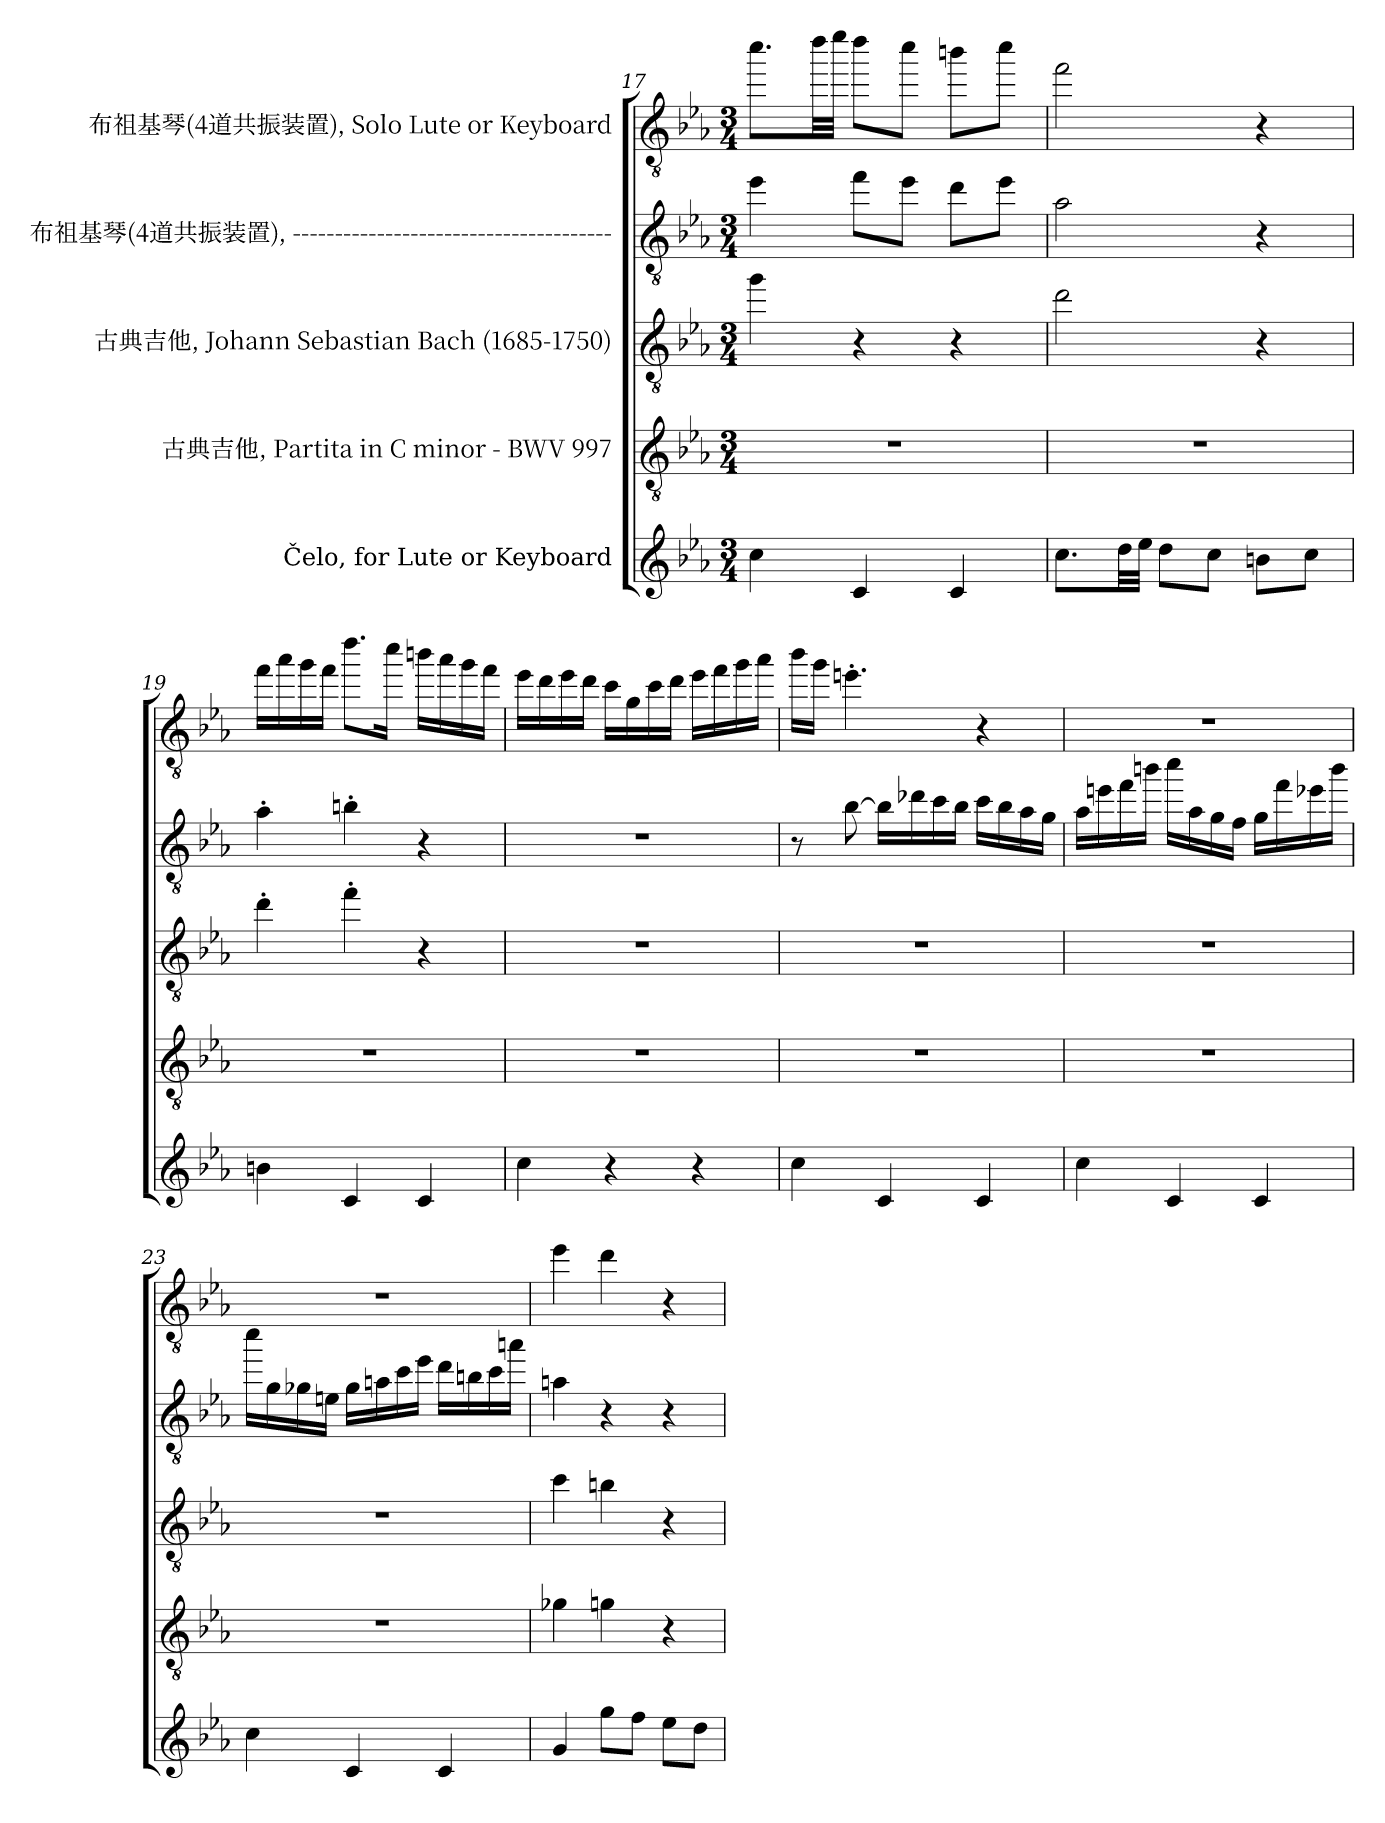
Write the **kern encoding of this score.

**kern	**kern	**kern	**kern	**kern
*part5	*part4	*part3	*part2	*part1
*staff5	*staff4	*staff3	*staff2	*staff1
*I"Čelo, for Lute or Keyboard	*I"古典吉他, Partita in C minor - BWV 997	*I"古典吉他, Johann Sebastian Bach  (1685-1750)	*I"布祖基琴(4道共振装置), --------------------------------------	*I"布祖基琴(4道共振装置), Solo Lute or Keyboard
!!LO:LB:g=z
*clefG2	*clefGv2	*clefGv2	*clefGv2	*clefGv2
*ITrd14c24	*	*	*	*
*k[b-e-a-]	*k[b-e-a-]	*k[b-e-a-]	*k[b-e-a-]	*k[b-e-a-]
*M3/4	*M3/4	*M3/4	*M3/4	*M3/4
=17	=17	=17	=17	=17
4C\	2.r	4gg\	4ee-\	8.ccc\L
.	.	.	.	32ddd\LL
.	.	.	.	32eee-\JJJ
4CC/	.	4r	8ff\L	8ddd\L
.	.	.	8ee-\J	8ccc\J
4CC/	.	4r	8dd\L	8bbn\L
.	.	.	8ee-\J	8ccc\J
=18	=18	=18	=18	=18
8.C\L	2.r	2dd\	2a-\	2ff\
32D\LL	.	.	.	.
32E-\JJJ	.	.	.	.
8D\L	.	.	.	.
8C\J	.	.	.	.
8BBn\L	.	4r	4r	4r
8C\J	.	.	.	.
=19	=19	=19	=19	=19
4BBn\	2.r	4dd'\	4a-'\	16ff\LL
.	.	.	.	16aa-\
.	.	.	.	16gg\
.	.	.	.	16ff\JJ
4CC/	.	4ff'\	4bn'\	8.ddd\L
.	.	.	.	16ccc\Jk
4CC/	.	4r	4r	16bbn\LL
.	.	.	.	16aa-\
.	.	.	.	16gg\
.	.	.	.	16ff\JJ
!!LO:PB:g=z
=20	=20	=20	=20	=20
4C\	2.r	2.r	2.r	16ee-\LL
.	.	.	.	16dd\
.	.	.	.	16ee-\
.	.	.	.	16dd\JJ
4r	.	.	.	16cc\LL
.	.	.	.	16g\
.	.	.	.	16cc\
.	.	.	.	16dd\JJ
4r	.	.	.	16ee-\LL
.	.	.	.	16ff\
.	.	.	.	16gg\
.	.	.	.	16aa-\JJ
=21	=21	=21	=21	=21
4C\	2.r	2.r	8r	16bb-\LL
.	.	.	.	16gg\JJ
.	.	.	[8b-\	4.een'\
4CC/	.	.	16b-\LL]	.
.	.	.	16dd-X\	.
.	.	.	16cc\	.
.	.	.	16b-\JJ	.
4CC/	.	.	16cc\LL	4r
.	.	.	16b-\	.
.	.	.	16a-\	.
.	.	.	16g\JJ	.
!!LO:LB:g=z
=22	=22	=22	=22	=22
4C\	2.r	2.r	16a-\LL	2.r
.	.	.	16een\	.
.	.	.	16ff\	.
.	.	.	16bbn\JJ	.
4CC/	.	.	16ccc\LL	.
.	.	.	16a-\	.
.	.	.	16g\	.
.	.	.	16f\JJ	.
4CC/	.	.	16g\LL	.
.	.	.	16ff\	.
.	.	.	16ee-X\	.
.	.	.	16bb\JJ	.
=23	=23	=23	=23	=23
4C\	2.r	2.r	16ccc\LL	2.r
.	.	.	16g\	.
.	.	.	16g-X\	.
.	.	.	16en\JJ	.
4CC/	.	.	16g-\LL	.
.	.	.	16an\	.
.	.	.	16cc\	.
.	.	.	16ee-\JJ	.
4CC/	.	.	16dd\LL	.
.	.	.	16bn\	.
.	.	.	16cc\	.
.	.	.	16aan\JJ	.
=24	=24	=24	=24	=24
4GG/	4g-X\	4cc\	4an\	4ee-\
8G\L	4gn\	4bn\	4r	4dd\
8F\J	.	.	.	.
8E-\L	4r	4r	4r	4r
8D\J	.	.	.	.
=	=	=	=	=
*-	*-	*-	*-	*-
